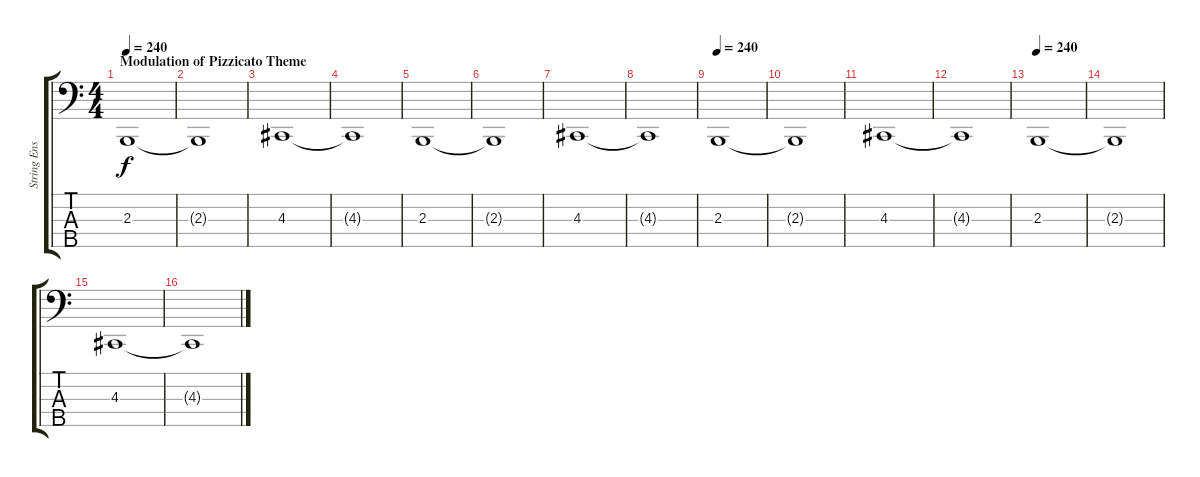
\track ("String Ensemble" "String Ens") {instrument stringensemble1}
\staff {score tabs}
\tuning (G2 D2 A1 E1 B0) {hide}
\ts (4 4)
\section ("" "Modulation of Pizzicato Theme")
\tempo 240
\clef f4
\ks c
2.3.1{dy f} |
2.3{t}.1 |
4.3.1 |
4.3{t}.1 |
2.3.1 |
2.3{t}.1 |
4.3.1 |
4.3{t}.1 |
\tempo 240
2.3.1 |
2.3{t}.1 |
4.3.1 |
4.3{t}.1 |
\tempo 240
2.3.1 |
2.3{t}.1 |
4.3.1 |
4.3{t}.1
